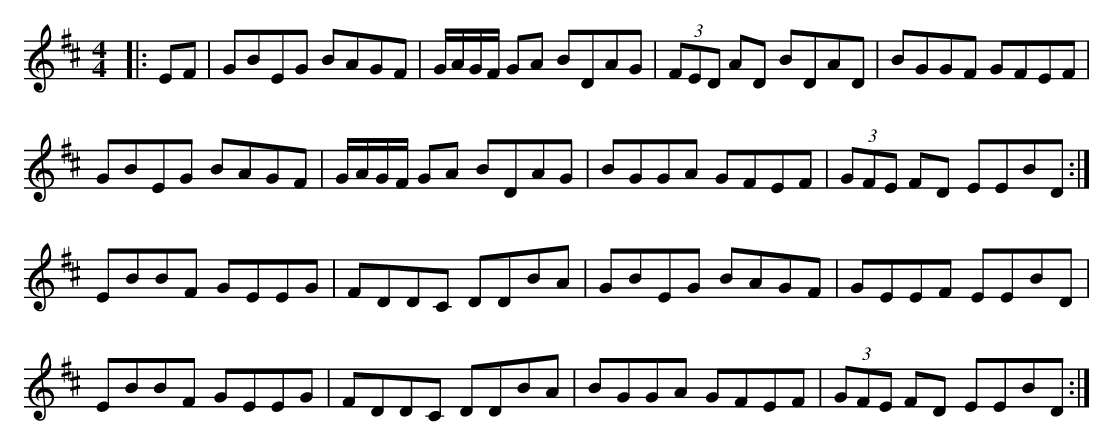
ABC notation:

X:1
M:4/4
K:Edor
|:EF|GBEG BAGF|G/A/G/F/ GA BDAG|(3FED AD BDAD|BGGF GFEF|
GBEG BAGF|G/A/G/F/ GA BDAG|BGGA GFEF|(3GFE FD EEBD:|
EBBF GEEG|FDDC DDBA|GBEG BAGF|GEEF EEBD|
EBBF GEEG|FDDC DDBA|BGGA GFEF|(3GFE FD EEBD:|
